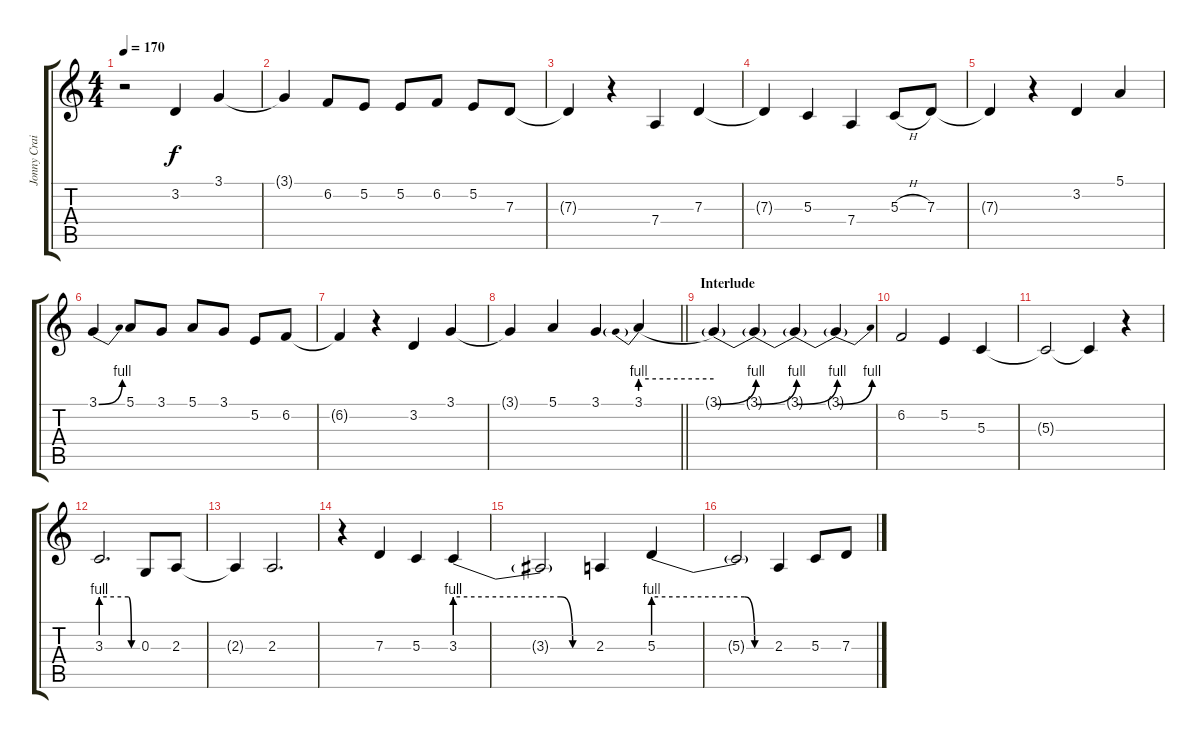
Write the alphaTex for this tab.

\track ("Jonny Craig (Vocals)" "Jonny Crai") {instrument tenorsax}
\staff {score tabs}
\tuning (E4 B3 G3 D3 A2 E2) {hide}
\ts (4 4)
\tempo 170
\clef g2
\ks c
r.2{dy f} 3.2.4 3.1.4 |
3.1{t}.4 6.2.8 5.2.8 5.2.8 6.2.8 5.2.8 7.3.8 |
7.3{t}.4 r.4 7.4.4 7.3.4 |
7.3{t}.4 5.3.4 7.4.4 5.3{h}.8 7.3.8 |
7.3{t}.4 r.4 3.2.4 5.1.4 |
3.1{be (bend 0 0 60 4)}.4 5.1.8 3.1.8 5.1.8 3.1.8 5.2.8 6.2.8 |
6.2{t}.4 r.4 3.2.4 3.1.4 |
\barLineRight lightlight
3.1{t}.4 5.1.4 3.1.4 3.1{be (prebend 0 4 60 4)}.4 |
\section ("" "Interlude")
3.1{be (bend 0 0 60 4) t}.4{volume 6} 3.1{be (bend 0 0 60 4) t}.4 3.1{be (bend 0 0 60 4) t}.4 3.1{be (bend 0 0 60 4) t}.4 |
6.2.2{volume 13} 5.2.4 5.3.4 |
5.3{t}.2 5.3{t}.4 r.4 |
3.3{be (custom 0 4 45 4 50 0 60 0)}.2{d} 0.3.8 2.3.8 |
2.3{t}.4 2.3.2{d} |
r.4 7.3.4 5.3.4 3.3{be (custom 0 4 45 4 50 0 60 0)}.4 |
3.3{t}.2 2.3.4 5.3{be (custom 0 4 45 4 50 0 60 0)}.4 |
5.3{t}.2 2.3.4 5.3.8 7.3.8
